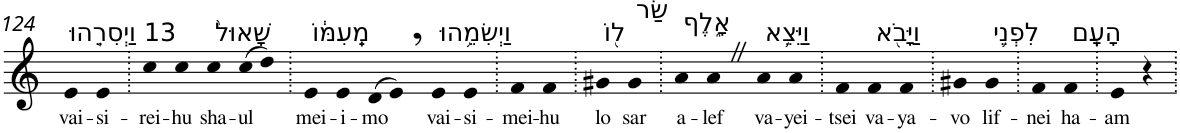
**kern	**text
*part1	*part1
*staff1	*staff1
*I"Piano	*
*I'Pno	*
!!LO:PB:g=z
*clefG2	*
*k[]	*
=124	=124
!LO:TX:a:t=13 וַיְסִרֵ֤הוּ	!
!	!LO:LY:b
4e	vai-
!	!LO:LY:b
4e	-si-
=125.	=125.
!	!LO:LY:b
4cc	-rei-
!	!LO:LY:b
4cc	-hu
!LO:TX:a:t=שָׁאוּל֙	!
!	!LO:LY:b
4cc	sha-
!	!LO:LY:b
(>8cc	-ul
8dd)	.
=126.	=126.
!LO:TX:a:t=מֵֽעִמּ֔וֹ	!
!	!LO:LY:b
4e	mei-
!	!LO:LY:b
4e	-i-
!	!LO:LY:b
(>8d	-mo
8e,)	.
!LO:TX:a:t=וַיְשִׂמֵ֥הוּ	!
!	!LO:LY:b
4e	vai-
!	!LO:LY:b
4e	-si-
=127.	=127.
!	!LO:LY:b
4f	-mei-
!	!LO:LY:b
4f	-hu
=128.	=128.
!LO:TX:a:t=ל֖וֹ	!
!	!LO:LY:b
4g#X	lo
!LO:TX:a:t=שַׂר	!
!	!LO:LY:b
4g#	sar
=129.	=129.
!LO:TX:a:t=אָ֑לֶף	!
!	!LO:LY:b
4a	a-
!	!LO:LY:b
4aZ	-lef
!LO:TX:a:t=וַיֵּצֵ֥א	!
!	!LO:LY:b
4a	va-
!	!LO:LY:b
4a	-yei-
=130.	=130.
!	!LO:LY:b
4f	-tsei
!LO:TX:a:t=וַיָּבֹ֖א	!
!	!LO:LY:b
4f	va-
!	!LO:LY:b
4f	-ya-
=131.	=131.
!	!LO:LY:b
4g#X	-vo
!LO:TX:a:t=לִפְנֵ֥י	!
!	!LO:LY:b
4g#	lif-
=132.	=132.
!	!LO:LY:b
4f	-nei
!LO:TX:a:t=הָעָֽם	!
!	!LO:LY:b
4f	ha-
=133.	=133.
!	!LO:LY:b
4e	-am
4r	.
=.	=.
*-	*-
